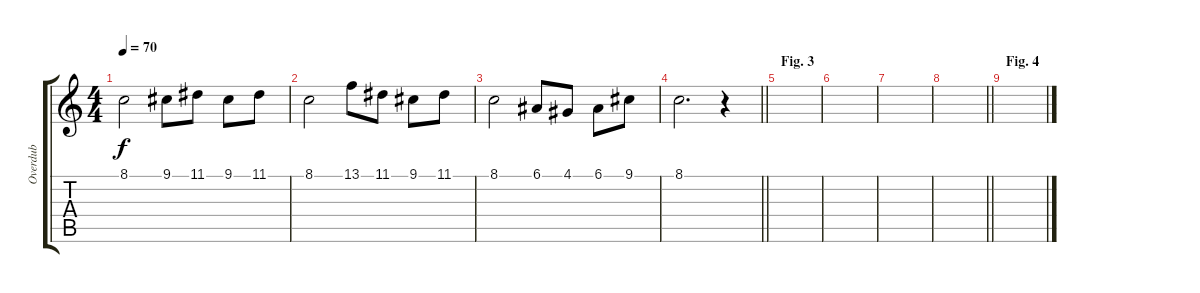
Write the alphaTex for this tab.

\track ("Overdub" "Overdub") {instrument flute}
\staff {score tabs}
\tuning (E4 B3 G3 D3 A2 E2) {hide}
\ts (4 4)
\tempo 70
\clef g2
\ks c
8.1.2{dy f} 9.1.8 11.1.8 9.1.8 11.1.8 |
8.1.2 13.1.8 11.1.8 9.1.8 11.1.8 |
8.1.2 6.1.8 4.1.8 6.1.8 9.1.8 |
\barLineRight lightlight
8.1.2{d} r.4 |
\section ("" "Fig. 3")
|
|
|
\barLineRight lightlight
|
\section ("" "Fig. 4")
